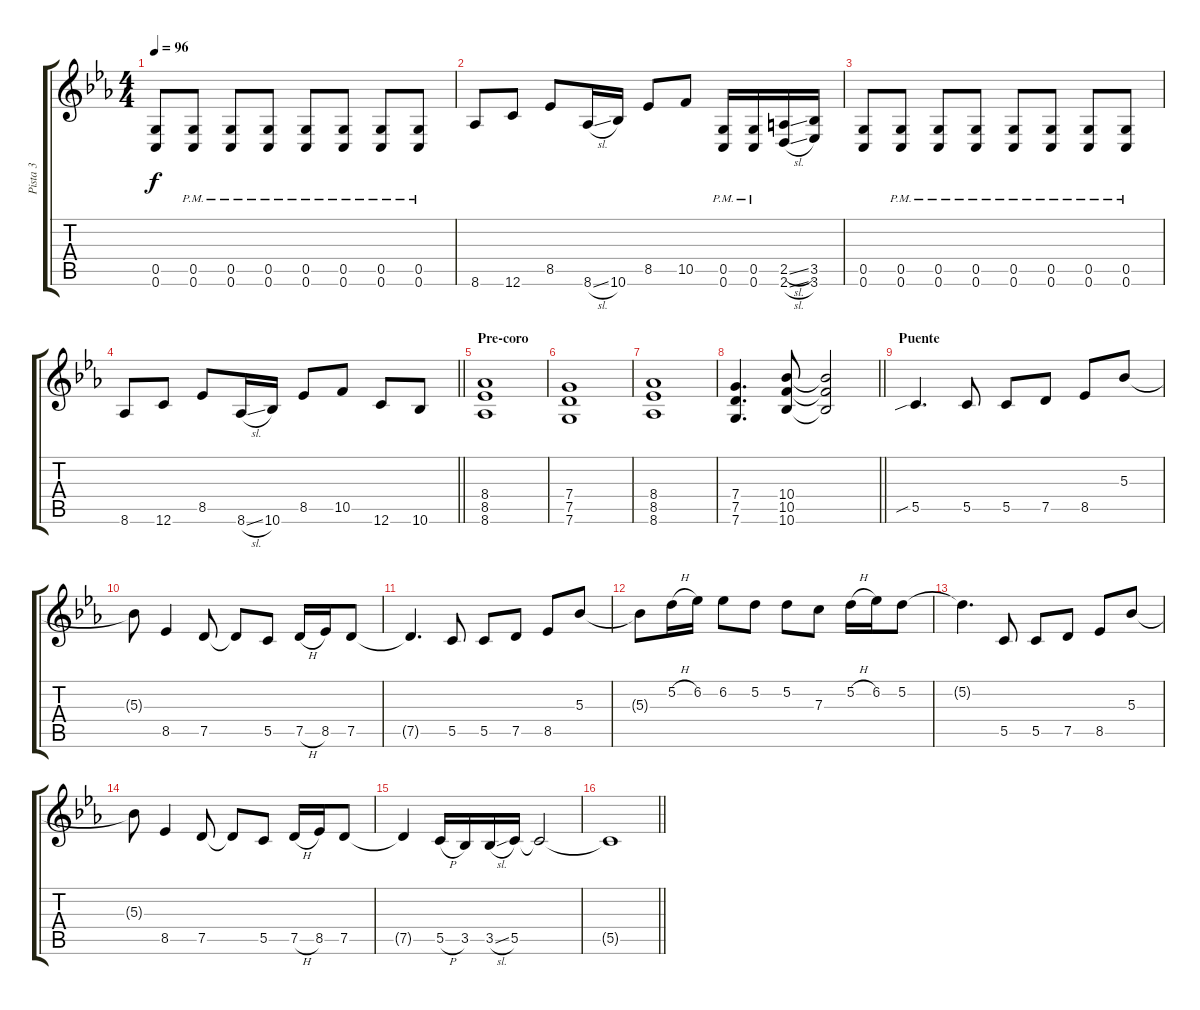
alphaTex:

\track ("Pista 3" "Pista 3") {instrument overdrivenguitar}
\staff {score tabs}
\tuning (D4 A3 F3 C3 G2 C2) {hide}
\ts (4 4)
\tempo 96
\clef g2
\ks eb
(0.5 0.6).8{dy f} (0.5{pm} 0.6{pm}).8 (0.5{pm} 0.6{pm}).8 (0.5{pm} 0.6{pm}).8 (0.5{pm} 0.6{pm}).8 (0.5{pm} 0.6{pm}).8 (0.5{pm} 0.6{pm}).8 (0.5{pm} 0.6{pm}).8 |
8.6.8 12.6.8 8.5.8 8.6{sl}.16 10.6.16 8.5.8 10.5.8 (0.5{pm} 0.6{pm}).16 (0.5{pm} 0.6{pm}).16 (2.5{sl} 2.6{sl}).16 (3.5 3.6).16 |
(0.5 0.6).8 (0.5{pm} 0.6{pm}).8 (0.5{pm} 0.6{pm}).8 (0.5{pm} 0.6{pm}).8 (0.5{pm} 0.6{pm}).8 (0.5{pm} 0.6{pm}).8 (0.5{pm} 0.6{pm}).8 (0.5{pm} 0.6{pm}).8 |
\barLineRight lightlight
8.6.8 12.6.8 8.5.8 8.6{sl}.16 10.6.16 8.5.8 10.5.8 12.6.8 10.6.8 |
\section ("" "Pre-coro")
(8.4 8.5 8.6).1 |
(7.4 7.5 7.6).1 |
(8.4 8.5 8.6).1 |
\barLineRight lightlight
(7.4 7.5 7.6).4{d} (10.4 10.5 10.6).8 (10.4{t} 10.5{t} 10.6{t}).2 |
\section ("" "Puente")
5.5{sib}.4{d} 5.5.8 5.5.8 7.5.8 8.5.8 5.3.8 |
5.3{t}.8 8.5.4 7.5.8 7.5{t}.8 5.5.8 7.5{h}.16 8.5.16 7.5.8 |
7.5{t}.4{d} 5.5.8 5.5.8 7.5.8 8.5.8 5.3.8 |
5.3{t}.8 5.2{h}.16 6.2.16 6.2.8 5.2.8 5.2.8 7.3.8 5.2{h}.16 6.2.16 5.2.8 |
5.2{t}.4{d} 5.5.8 5.5.8 7.5.8 8.5.8 5.3.8 |
5.3{t}.8 8.5.4 7.5.8 7.5{t}.8 5.5.8 7.5{h}.16 8.5.16 7.5.8 |
7.5{t}.4 5.5{h}.16 3.5.16 3.5{sl}.16 5.5.16 5.5{t}.2 |
\barLineRight lightlight
5.5{t}.1{volume 0}
